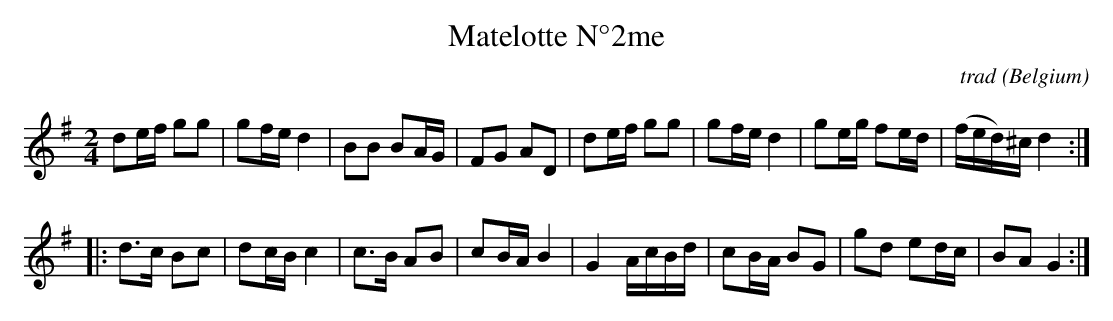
X:1
T:Matelotte N°2me
C:trad
O:Belgium
M:2/4
K:Gmaj
L:1/16
d2ef g2g2|g2fe d4|B2B2 B2AG|F2G2 A2D2|d2ef g2g2|g2fe d4|g2eg f2ed|(fed)^c d4:|
|:d2>c2 B2c2|d2cB c4|c2>B2 A2B2|c2BA B4|G4 AcBd|c2BA B2G2|g2d2 e2dc|B2A2 G4:|]
